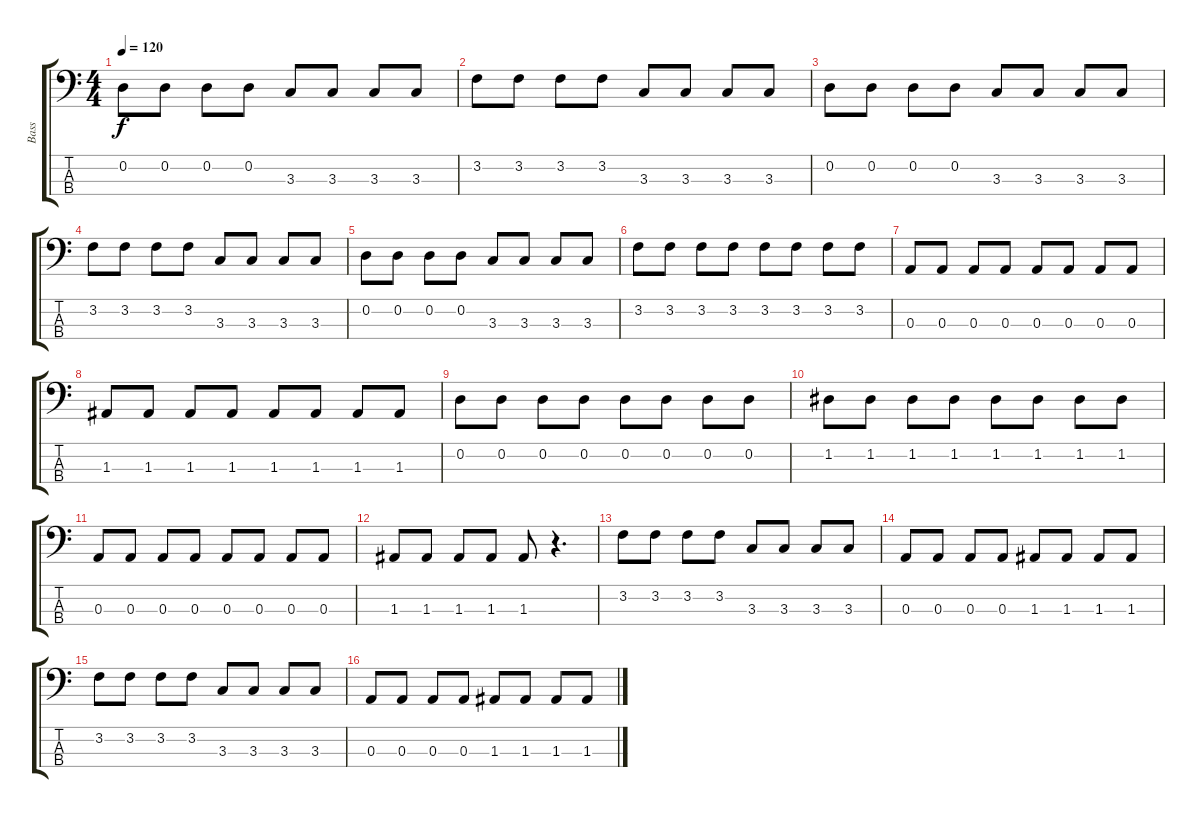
\track ("Bass" "Bass") {instrument electricbassfinger}
\staff {score tabs}
\tuning (G2 D2 A1 E1) {hide}
\ts (4 4)
\tempo 120
\clef f4
\ks c
0.2.8{dy f} 0.2.8 0.2.8 0.2.8 3.3.8 3.3.8 3.3.8 3.3.8 |
3.2.8 3.2.8 3.2.8 3.2.8 3.3.8 3.3.8 3.3.8 3.3.8 |
0.2.8 0.2.8 0.2.8 0.2.8 3.3.8 3.3.8 3.3.8 3.3.8 |
3.2.8 3.2.8 3.2.8 3.2.8 3.3.8 3.3.8 3.3.8 3.3.8 |
0.2.8 0.2.8 0.2.8 0.2.8 3.3.8 3.3.8 3.3.8 3.3.8 |
3.2.8 3.2.8 3.2.8 3.2.8 3.2.8 3.2.8 3.2.8 3.2.8 |
0.3.8 0.3.8 0.3.8 0.3.8 0.3.8 0.3.8 0.3.8 0.3.8 |
1.3.8 1.3.8 1.3.8 1.3.8 1.3.8 1.3.8 1.3.8 1.3.8 |
0.2.8 0.2.8 0.2.8 0.2.8 0.2.8 0.2.8 0.2.8 0.2.8 |
1.2.8 1.2.8 1.2.8 1.2.8 1.2.8 1.2.8 1.2.8 1.2.8 |
0.3.8 0.3.8 0.3.8 0.3.8 0.3.8 0.3.8 0.3.8 0.3.8 |
1.3.8 1.3.8 1.3.8 1.3.8 1.3.8 r.4{d} |
3.2.8 3.2.8 3.2.8 3.2.8 3.3.8 3.3.8 3.3.8 3.3.8 |
0.3.8 0.3.8 0.3.8 0.3.8 1.3.8 1.3.8 1.3.8 1.3.8 |
3.2.8 3.2.8 3.2.8 3.2.8 3.3.8 3.3.8 3.3.8 3.3.8 |
0.3.8 0.3.8 0.3.8 0.3.8 1.3.8 1.3.8 1.3.8 1.3.8
